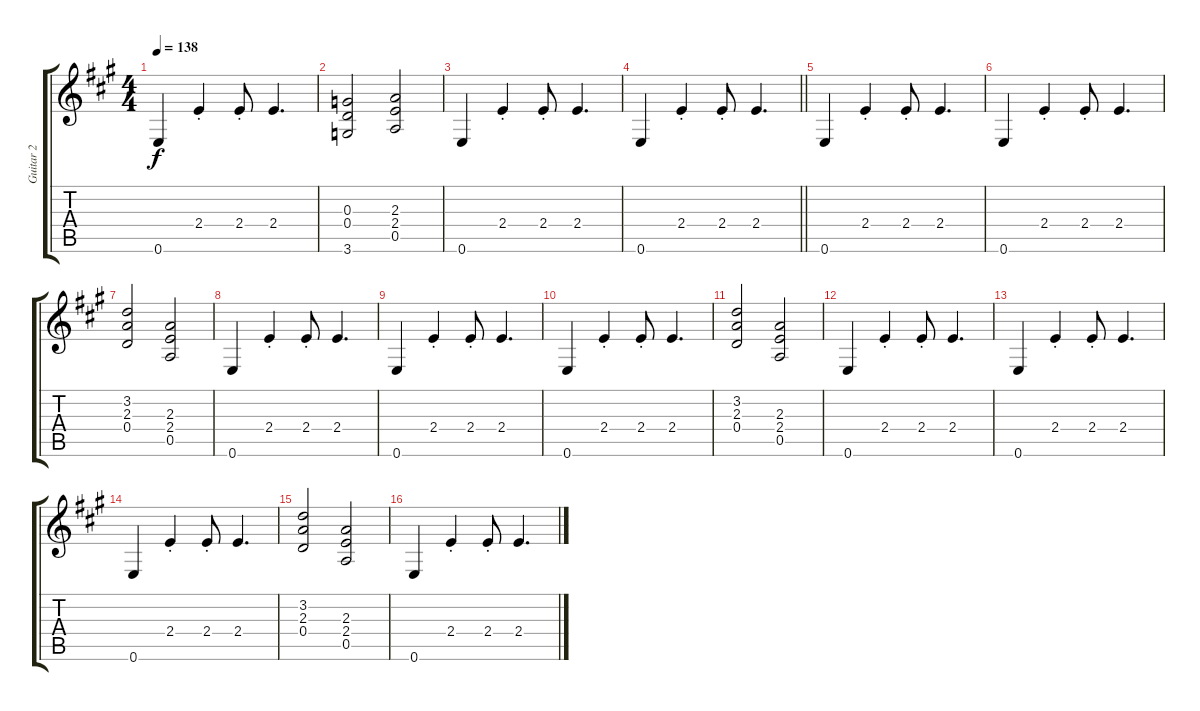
\track ("Guitar 2" "Guitar 2") {instrument distortionguitar}
\staff {score tabs}
\tuning (E4 B3 G3 D3 A2 E2) {hide}
\ts (4 4)
\tempo 138
\clef g2
\ks a
0.6.4{dy f} 2.4{st}.4 2.4{st}.8 2.4.4{d} |
(0.3 0.4 3.6).2 (2.3 2.4 0.5).2 |
0.6.4 2.4{st}.4 2.4{st}.8 2.4.4{d} |
\barLineRight lightlight
0.6.4 2.4{st}.4 2.4{st}.8 2.4.4{d} |
0.6.4 2.4{st}.4 2.4{st}.8 2.4.4{d} |
0.6.4 2.4{st}.4 2.4{st}.8 2.4.4{d} |
(3.2 2.3 0.4).2 (2.3 2.4 0.5).2 |
0.6.4 2.4{st}.4 2.4{st}.8 2.4.4{d} |
0.6.4 2.4{st}.4 2.4{st}.8 2.4.4{d} |
0.6.4 2.4{st}.4 2.4{st}.8 2.4.4{d} |
(3.2 2.3 0.4).2 (2.3 2.4 0.5).2 |
0.6.4 2.4{st}.4 2.4{st}.8 2.4.4{d} |
0.6.4 2.4{st}.4 2.4{st}.8 2.4.4{d} |
0.6.4 2.4{st}.4 2.4{st}.8 2.4.4{d} |
(3.2 2.3 0.4).2 (2.3 2.4 0.5).2 |
0.6.4 2.4{st}.4 2.4{st}.8 2.4.4{d}
